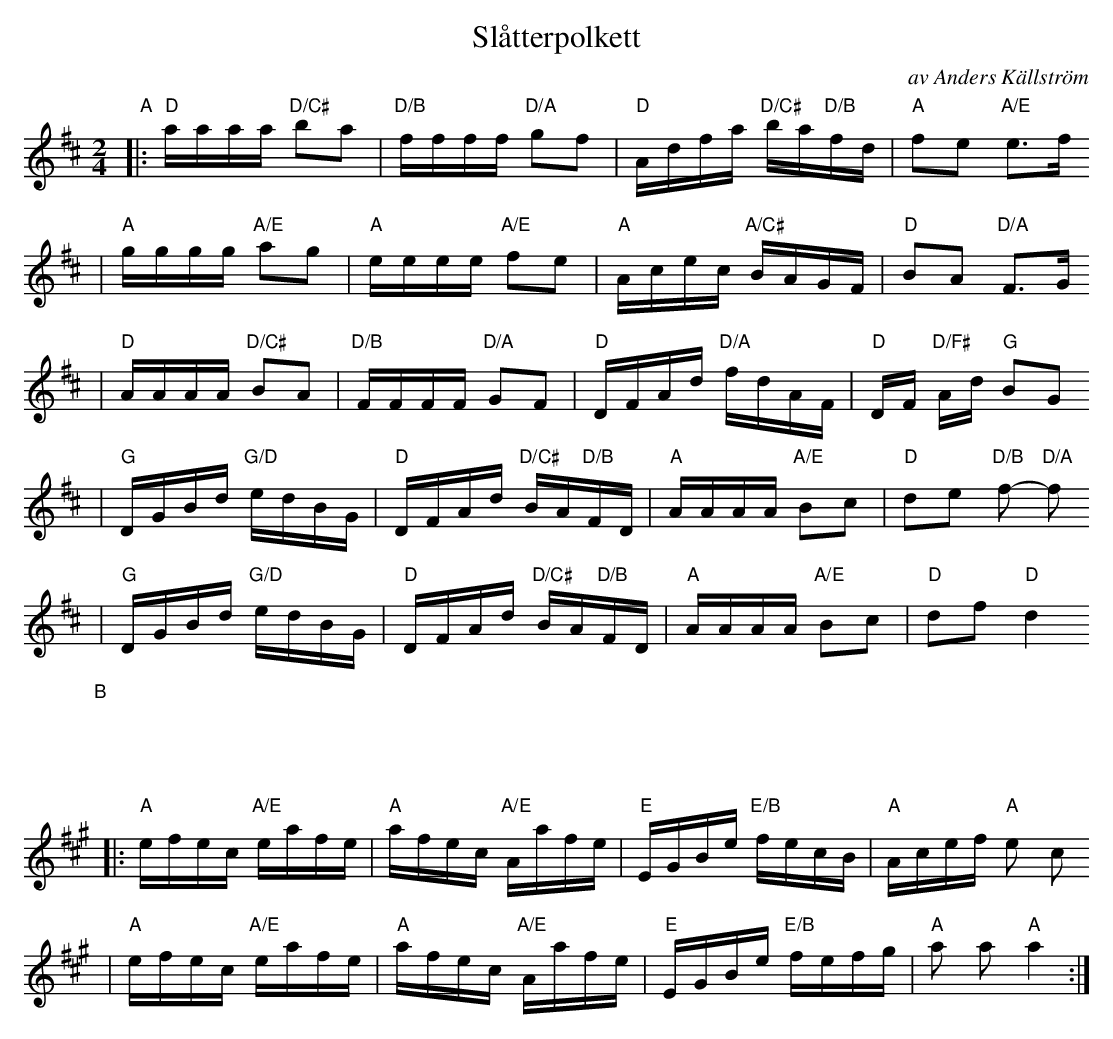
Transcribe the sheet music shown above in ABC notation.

X:1
T:Slåtterpolkett
C:av Anders Källström
M:2/4
L:1/16
K:D
"A"
|: "D"aaaa "D/C#"b2a2 | "D/B"ffff "D/A"g2f2 | "D"Adfa "D/C#"ba"D/B"fd | "A"f2e2 "A/E"e3f
|  "A"gggg "A/E"a2g2 | "A"eeee "A/E"f2e2 | "A"Acec "A/C#"BAGF | "D"B2A2 "D/A"F3G
|  "D"AAAA "D/C#"B2A2 | "D/B"FFFF "D/A"G2F2 | "D"DFAd "D/A"fdAF | "D"DF "D/F#"Ad "G"B2G2
|  "G"DGBd "G/D"edBG | "D"DFAd "D/C#"BA"D/B"FD | "A"AAAA "A/E"B2c2 | "D"d2e2 "D/B"f2- "D/A"f2
|  "G"DGBd "G/D"edBG | "D"DFAd "D/C#"BA"D/B"FD | "A"AAAA "A/E"B2c2 | "D"d2f2 "D"d4
K:A
"B"
:: "A"efec "A/E"eafe | "A"afec "A/E"Aafe | "E"EGBe "E/B"fecB | "A"Acef "A"e2 c2
|  "A"efec "A/E"eafe | "A"afec "A/E"Aafe | "E"EGBe "E/B"fefg | "A"a2 a2 "A"a4 :|
